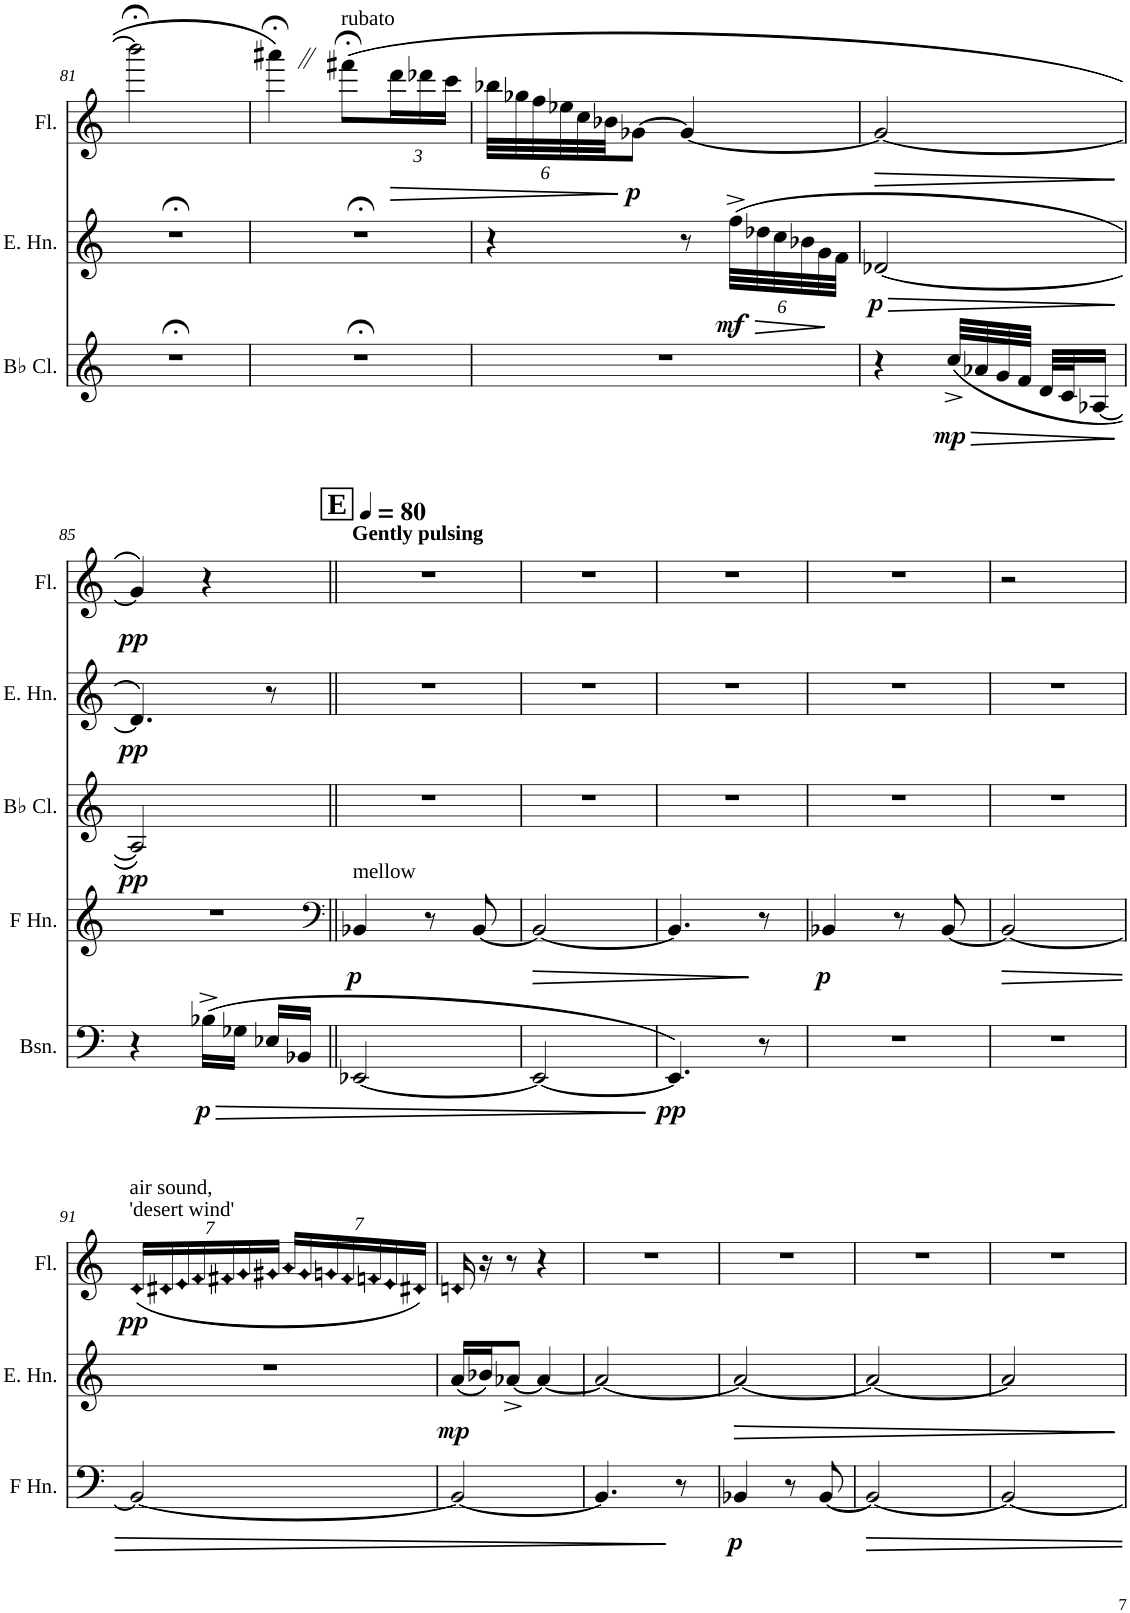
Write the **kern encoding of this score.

**kern	**dynam	**kern	**dynam	**kern	**dynam	**kern	**dynam	**kern	**dynam
*part5	*part5	*part4	*part4	*part3	*part3	*part2	*part2	*part1	*part1
*staff5	*staff5	*staff4	*staff4	*staff3	*staff3	*staff2	*staff2	*staff1	*staff1
*I"Bassoon	*	*I"Horn in F	*	*I"Bb Clarinet	*	*I"English Horn	*	*I"Flute	*
*I'Bsn.	*	*	*	*I'Bb Cl.	*	*I'E. Hn.	*	*I'Fl.	*
!!LO:PB:g=z
*clefF4	*	*clefG2	*	*clefG2	*	*clefG2	*	*clefG2	*
*	*	*Trd4c7	*	*Trd1c2	*	*Trd4c7	*	*	*
*k[]	*	*k[]	*	*k[]	*	*k[]	*	*k[]	*
*M2/4	*	*M2/4	*	*M2/4	*	*M2/4	*	*M2/4	*
=81	=81	=81	=81	=81	=81	=81	=81	=81	=81
2r;<	.	2r;<	.	2r;<	.	2r;<	.	2bbb;<\]	.
=82	=82	=82	=82	=82	=82	=82	=82	=82	=82
2r;<	.	2r;<	.	2r;<	.	2r;<	.	4aaa#X;<Z\	.
!	!	!	!	!	!	!	!	!LO:TX:a:t=rubato	!
.	.	.	.	.	.	.	.	(8fff#X;<\L	.
*	*	*	*	*	*	*	*	*Xbrackettup	*
!	!	!	!	!	!	!	!	!	!LO:HP:b
.	.	.	.	.	.	.	.	24ddd\L	>
.	.	.	.	.	.	.	.	24ddd-X\	.
.	.	.	.	.	.	.	.	24ccc\JJ	.
=83	=83	=83	=83	=83	=83	=83	=83	=83	=83
2r	.	2r	.	2r	.	4r	.	48bb-X\LLL	.
.	.	.	.	.	.	.	.	48gg-X\	.
.	.	.	.	.	.	.	.	48ff\	.
.	.	.	.	.	.	.	.	48ee-X\	.
.	.	.	.	.	.	.	.	48cc\	.
.	.	.	.	.	.	.	.	48b-X\JJ	.
!	!	!	!	!	!	!	!	!	!LO:DY:n=1:b
.	.	.	.	.	.	.	.	[8g-X\J	] p
.	.	.	.	.	.	8r	.	4g-/_	.
*	*	*	*	*	*	*Xbrackettup	*	*	*
!	!	!	!	!	!	!	!LO:HP:b	!	!
!	!	!	!	!	!	!	!LO:DY:n=1:b	!	!
.	.	.	.	.	.	(48ff^\LLL	> mf	.	.
.	.	.	.	.	.	48dd-X\	.	.	.
.	.	.	.	.	.	48cc\	.	.	.
.	.	.	.	.	.	48b-X\	.	.	.
.	.	.	.	.	.	48g\	.	.	.
.	.	.	.	.	.	48f\JJJ	.	.	.
=84	=84	=84	=84	=84	=84	=84	=84	=84	=84
!	!	!	!	!	!	!	!LO:HP:b	!	!LO:HP:b
!	!	!	!	!	!	!	!LO:DY:n=1:b	!	!
2r	.	2r	.	4r	.	[2d-X/	> p	2g-/_	>
!	!	!	!	!	!LO:DY:b	!	!	!	!
.	.	.	.	(32cc^/LLL	mp	.	.	.	.
.	.	.	.	32a-X/	.	.	.	.	.
.	.	.	.	32g/	.	.	.	.	.
.	.	.	.	32f/JJJ	.	.	.	.	.
.	.	.	.	32d/LLL	.	.	.	.	.
.	.	.	.	32c/J	.	.	.	.	.
.	.	.	.	[<16A-X/JJ	.	.	.	.	.
.	.	.	.	.	.	.	]	.	]
!!LO:LB:g=z
=85	=85	=85	=85	=85	=85	=85	=85	=85	=85
!	!	!	!	!	!LO:DY:b	!	!LO:DY:b	!	!LO:DY:b
4r	.	2r	.	2A-/])	pp	4.d-/])	pp	4g-/])	pp
!	!LO:DY:b	!	!	!	!	!	!	!	!
(16B-X^\LL	p	.	.	.	.	.	.	4r	.
16G-X\JJ	.	.	.	.	.	.	.	.	.
16E-X/LL	.	.	.	.	.	8r	.	.	.
16BB-X/JJ	.	.	.	.	.	.	.	.	.
=86||	=86||	=86||	=86||	=86||	=86||	=86||	=86||	=86||	=86||
!!LO:REH:place=s1:a:B:cj:fs=14:t=E
*	*	*clefF4	*	*	*	*	*	*	*
*	*	*	*	*	*	*	*	*MM80	*
!	!	!	!	!	!	!	!	!LO:TX:a:B:t=Gently pulsing	!
!	!	!LO:TX:a:t=mellow	!	!	!	!	!	!	!
!	!	!	!LO:DY:b	!	!	!	!	!	!
[2EE-X/	.	4BB-X/	p	2r	.	2r	.	2r	.
.	.	8r	.	.	.	.	.	.	.
.	.	[8BB-/	.	.	.	.	.	.	.
=87	=87	=87	=87	=87	=87	=87	=87	=87	=87
!	!	!	!LO:HP:b	!	!	!	!	!	!
2EE-/_	.	2BB-/_	>	2r	.	2r	.	2r	.
=88	=88	=88	=88	=88	=88	=88	=88	=88	=88
!	!LO:DY:b	!	!	!	!	!	!	!	!
4.EE-/])	pp	4.BB-/]	.	2r	.	2r	.	2r	.
8r	.	8r	.	.	.	.	.	.	.
=89	=89	=89	=89	=89	=89	=89	=89	=89	=89
!	!	!	!LO:DY:b	!	!	!	!	!	!
2r	.	4BB-X/	p	2r	.	2r	.	2r	.
.	.	8r	.	.	.	.	.	.	.
.	.	[8BB-/	.	.	.	.	.	.	.
=90	=90	=90	=90	=90	=90	=90	=90	=90	=90
2r	.	2BB-/_	.	2r	.	2r	.	2r	.
!!LO:LB:g=z
=91	=91	=91	=91	=91	=91	=91	=91	=91	=91
!	!	!	!	!	!	!	!	!LO:TX:a:t=air sound,	!
!	!	!	!	!	!	!	!	!LO:TX:a:t='desert wind'	!
!	!	!	!	!	!	!	!	!LO:N:head=diamond	!LO:DY:b
2r	.	2BB-/_	.	2r	.	2r	.	(28d/LL	pp
!	!	!	!	!	!	!	!	!LO:N:head=diamond	!
.	.	.	.	.	.	.	.	28d#X/	.
!	!	!	!	!	!	!	!	!LO:N:head=diamond	!
.	.	.	.	.	.	.	.	28e/	.
!	!	!	!	!	!	!	!	!LO:N:head=diamond	!
.	.	.	.	.	.	.	.	28f/	.
!	!	!	!	!	!	!	!	!LO:N:head=diamond	!
.	.	.	.	.	.	.	.	28f#X/	.
!	!	!	!	!	!	!	!	!LO:N:head=diamond	!
.	.	.	.	.	.	.	.	28g/	.
!	!	!	!	!	!	!	!	!LO:N:head=diamond	!
.	.	.	.	.	.	.	.	28g#X/JJ	.
!	!	!	!	!	!	!	!	!LO:N:head=diamond	!
.	.	.	.	.	.	.	.	28a/LL	.
!	!	!	!	!	!	!	!	!LO:N:head=diamond	!
.	.	.	.	.	.	.	.	28g#/	.
!	!	!	!	!	!	!	!	!LO:N:head=diamond	!
.	.	.	.	.	.	.	.	28gn/	.
!	!	!	!	!	!	!	!	!LO:N:head=diamond	!
.	.	.	.	.	.	.	.	28f#/	.
!	!	!	!	!	!	!	!	!LO:N:head=diamond	!
.	.	.	.	.	.	.	.	28fn/	.
!	!	!	!	!	!	!	!	!LO:N:head=diamond	!
.	.	.	.	.	.	.	.	28e/	.
!	!	!	!	!	!	!	!	!LO:N:head=diamond	!
.	.	.	.	.	.	.	.	28d#X/JJ)	.
=92	=92	=92	=92	=92	=92	=92	=92	=92	=92
!	!	!	!	!	!	!	!LO:DY:b	!LO:N:head=diamond	!
2r	.	2BB-/_	.	2r	.	(16a/LL	mp	16dn/	.
.	.	.	.	.	.	16b-X/J)	.	16r	.
.	.	.	.	.	.	[8a-X^/J	.	8r	.
.	.	.	.	.	.	4a-/_	.	4r	.
=93	=93	=93	=93	=93	=93	=93	=93	=93	=93
2r	.	4.BB-/]	.	2r	.	2a-/_	.	2r	.
.	.	8r	]	.	.	.	.	.	.
=94	=94	=94	=94	=94	=94	=94	=94	=94	=94
!	!	!	!LO:DY:b	!	!	!	!	!	!
2r	.	4BB-X/	p	2r	.	2a-/_	.	2r	.
.	.	8r	.	.	.	.	.	.	.
.	.	[8BB-/	.	.	.	.	.	.	.
=95	=95	=95	=95	=95	=95	=95	=95	=95	=95
2r	.	2BB-/_	.	2r	.	2a-/_	.	2r	.
=96	=96	=96	=96	=96	=96	=96	=96	=96	=96
2r	.	2BB-/_	.	2r	.	2a-/]	.	2r	.
.	.	.	.	.	.	.	]	.	.
=	=	=	=	=	=	=	=	=	=
*-	*-	*-	*-	*-	*-	*-	*-	*-	*-
